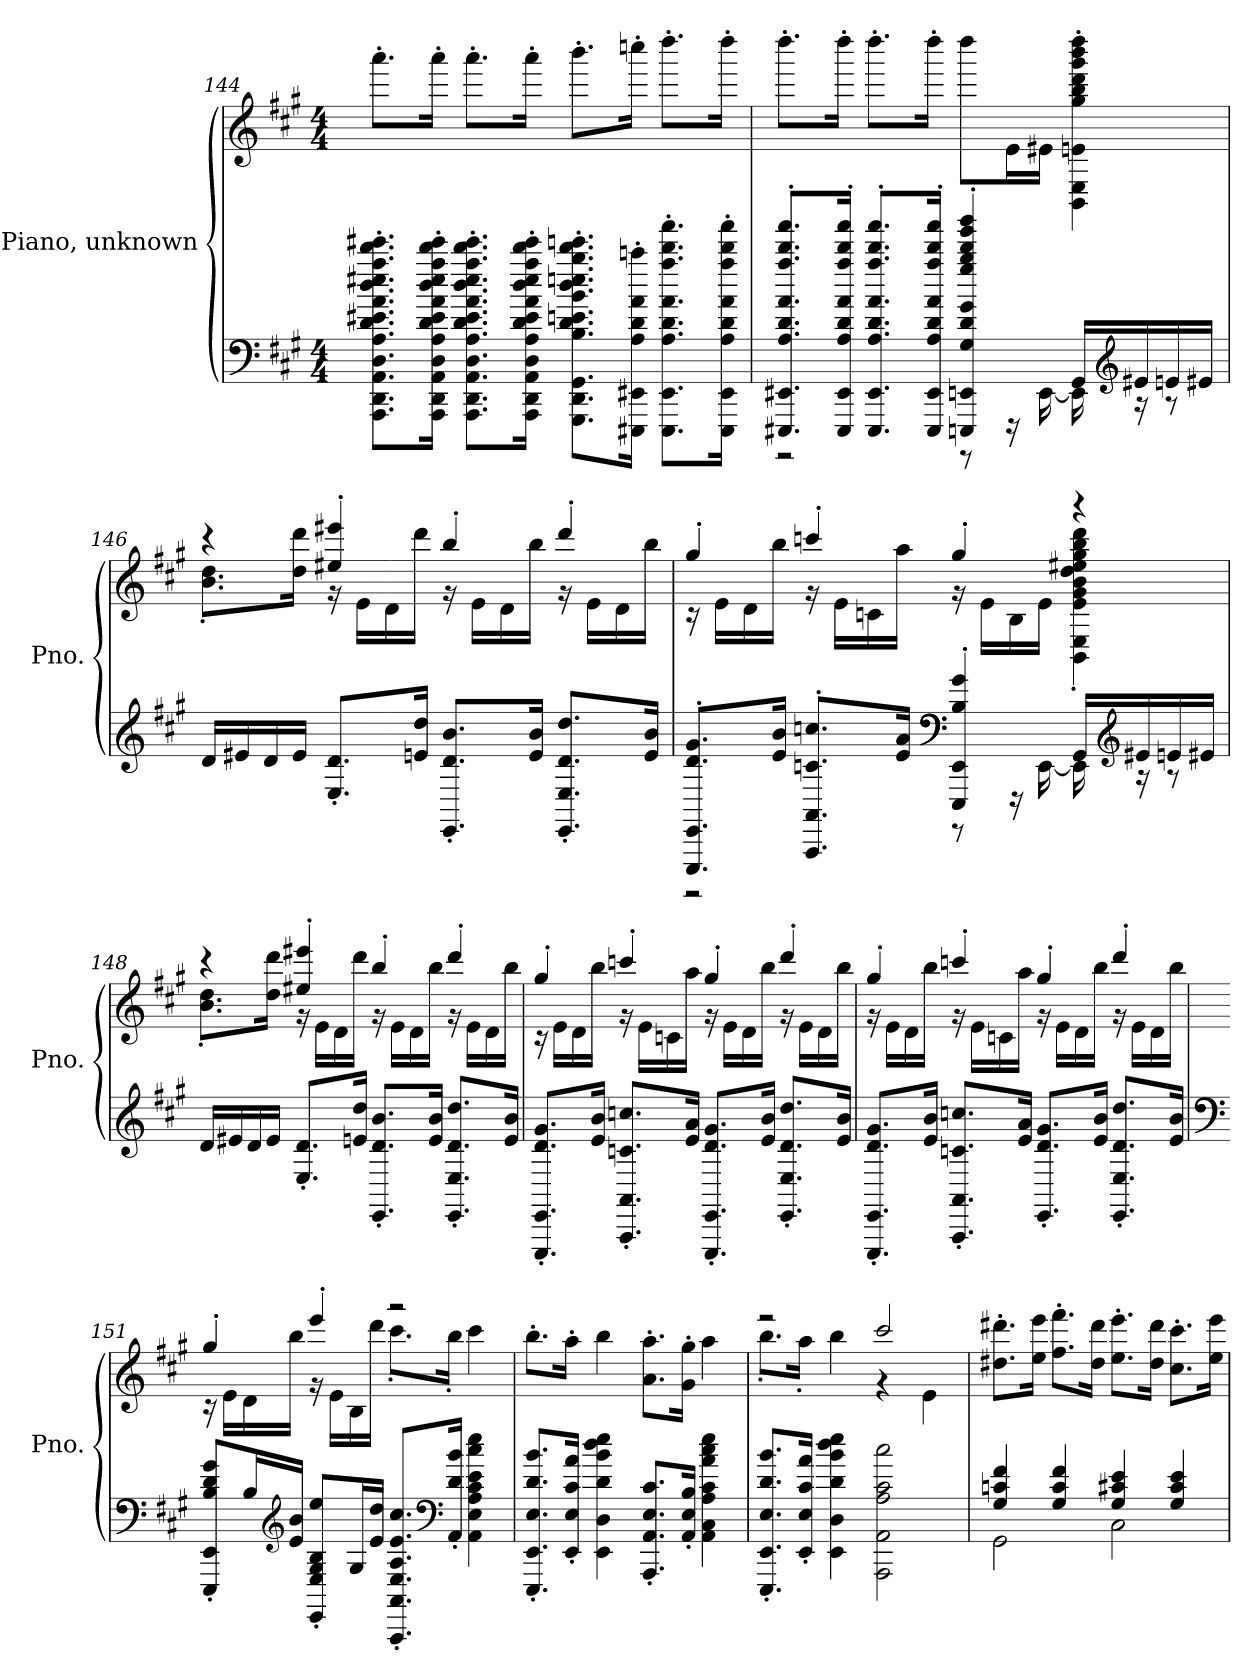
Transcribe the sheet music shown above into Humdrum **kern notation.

**kern	**kern
*part1	*part1
*staff2	*staff1
*I"Piano, unknown	*
*I'Pno.	*
*clefF4	*clefG2
*k[f#c#g#]	*k[f#c#g#]
*M4/4	*M4/4
=144	=144
8.AAA\' 8.DD\' 8.AA\' 8.D\' 8.A\' 8.d\' 8.e#X\' 8.a\' 8.dd\' 8.ee#X\' 8.aa\' 8.ddd\' 8.eee#X\'L	8.aaa'\L
16AAA\' 16DD\' 16AA\' 16D\' 16A\' 16d\' 16e#\' 16a\' 16dd\' 16ee#\' 16aa\' 16ddd\' 16eee#\'Jk	16aaa'\Jk
8.AAA\' 8.DD\' 8.AA\' 8.D\' 8.A\' 8.d\' 8.e#\' 8.a\' 8.dd\' 8.ee#\' 8.aa\' 8.ddd\' 8.eee#\'L	8.aaa'\L
16AAA\' 16DD\' 16AA\' 16D\' 16A\' 16d\' 16e#\' 16a\' 16dd\' 16ee#\' 16aa\' 16ddd\' 16eee#\'Jk	16aaa'\Jk
8.GGG#\' 8.DD\' 8.GG#\' 8.B\' 8.d\' 8.en\' 8.b\' 8.dd\' 8.een\' 8.bb\' 8.ddd\' 8.eeen\'L	8.bbb'\L
16EEE#X\' 16EE#X\' 16A\' 16d\' 16a\' 16cccn\'Jk	16ccccn'\Jk
8.EEE#\' 8.EE#\' 8.A\' 8.d\' 8.a\' 8.aa\' 8.ddd\' 8.aaa\'L	8.dddd'\L
16EEE#\' 16EE#\' 16A\' 16d\' 16a\' 16aa\' 16ddd\' 16aaa\'Jk	16dddd'\Jk
!!LO:LB:g=z
=145	=145
*^	*
8.EEE#X/' 8.EE#X/' 8.A/' 8.d/' 8.a/' 8.aa/' 8.ddd/' 8.aaa/'L	2r	8.dddd'\L
16EEE#/' 16EE#/' 16A/' 16d/' 16a/' 16aa/' 16ddd/' 16aaa/'Jk	.	16dddd'\Jk
8.EEE#/' 8.EE#/' 8.A/' 8.d/' 8.a/' 8.aa/' 8.ddd/' 8.aaa/'L	.	8.dddd'\L
16EEE#/' 16EE#/' 16A/' 16d/' 16a/' 16aa/' 16ddd/' 16aaa/'Jk	.	16dddd'\Jk
4EEEn/' 4EEn/' 4G#/' 4d/' 4g#/' 4gg#/' 4bb/' 4ddd/' 4ggg#/' 4bbb/'	8r	8dddd\L
.	16r	16e\L
.	[16EE\	16e#X\JJ
16GG#/LL	16EE\]	4BB\' 4E\' 4en\' 4gg#\' 4bb\' 4ddd\' 4ggg#\' 4bbb\' 4dddd\'
*clefG2	*	*
16e#X/	16r	.
16en/	8r	.
16e#X/JJ	.	.
*v	*v	*
=146	=146
*	*^
16d/LL	4r	8.b\' 8.dd\'L
16e#X/	.	.
16d/	.	.
16e#/JJ	.	16dd\ 16ddd\Jk
8.E/' 8.d/'L	4ee#X/' 4eee#X/'	16r
.	.	16e\LL
.	.	16d\
16en/ 16dd/Jk	.	16ddd\JJ
8.EE/' 8.d/' 8.b/'L	4bb'/	16r
.	.	16e\LL
.	.	16d\
16e/ 16b/Jk	.	16bb\JJ
8.EE/' 8.E/' 8.d/' 8.dd/'L	4ddd'/	16r
.	.	16e\LL
.	.	16d\
16e/ 16b/Jk	.	16bb\JJ
!!LO:PB:g=z	!!
=147	=147	=147
*^	*	*
8.EEE/' 8.EE/' 8.d/' 8.g#/'L	2r	4gg#'/	16r
.	.	.	16e\LL
.	.	.	16d\
16e/ 16b/Jk	.	.	16bb\JJ
8.AAA/' 8.AA/' 8.cn/' 8.ccn/'L	.	4cccn'/	16r
.	.	.	16e\LL
.	.	.	16cn\
16e/ 16a/Jk	.	.	16aa\JJ
*clefF4	*	*	*
4EEE/' 4EE/' 4B/' 4g#/'	8r	4gg#'/	16r
.	.	.	16e\LL
.	16r	.	16B\
.	[16EE\	.	16e\JJ
16GG#/LL	16EE\]	4r	4BB\' 4E\' 4e\' 4g#\' 4b\' 4dd\' 4ee#X\' 4gg#\' 4bb\' 4ddd\'
*clefG2	*	*	*
16e#X/	16r	.	.
16en/	8r	.	.
16e#X/JJ	.	.	.
*v	*v	*	*
=148	=148	=148
16d/LL	4r	8.b\' 8.dd\'L
16e#X/	.	.
16d/	.	.
16e#/JJ	.	16dd\ 16ddd\Jk
8.E/' 8.d/'L	4ee#X/' 4eee#X/'	16r
.	.	16e\LL
.	.	16d\
16en/ 16dd/Jk	.	16ddd\JJ
8.EE/' 8.d/' 8.b/'L	4bb'/	16r
.	.	16e\LL
.	.	16d\
16e/ 16b/Jk	.	16bb\JJ
8.EE/' 8.E/' 8.d/' 8.dd/'L	4ddd'/	16r
.	.	16e\LL
.	.	16d\
16e/ 16b/Jk	.	16bb\JJ
!!LO:LB:g=z	!!
=149	=149	=149
8.EEE/' 8.EE/' 8.d/' 8.g#/'L	4gg#'/	16r
.	.	16e\LL
.	.	16d\
16e/ 16b/Jk	.	16bb\JJ
8.AAA/' 8.AA/' 8.cn/' 8.ccn/'L	4cccn'/	16r
.	.	16e\LL
.	.	16cn\
16e/ 16a/Jk	.	16aa\JJ
8.EEE/' 8.EE/' 8.d/' 8.g#/'L	4gg#'/	16r
.	.	16e\LL
.	.	16d\
16e/ 16b/Jk	.	16bb\JJ
8.EE/' 8.E/' 8.d/' 8.dd/'L	4ddd'/	16r
.	.	16e\LL
.	.	16d\
16e/ 16b/Jk	.	16bb\JJ
=150	=150	=150
8.EEE/' 8.EE/' 8.d/' 8.g#/'L	4gg#'/	16r
.	.	16e\LL
.	.	16d\
16e/ 16b/Jk	.	16bb\JJ
8.AAA/' 8.AA/' 8.cn/' 8.ccn/'L	4cccn'/	16r
.	.	16e\LL
.	.	16cn\
16e/ 16a/Jk	.	16aa\JJ
8.EE/' 8.d/' 8.g#/'L	4gg#'/	16r
.	.	16e\LL
.	.	16d\
16e/ 16b/Jk	.	16bb\JJ
8.EE/' 8.E/' 8.d/' 8.dd/'L	4ddd'/	16r
.	.	16e\LL
.	.	16d\
16e/ 16b/Jk	.	16bb\JJ
!!LO:LB:g=z	!!
=151	=151	=151
*clefF4	*	*
8EEE/' 8EE/' 8B/' 8d/' 8g#/'L	4gg#'/	16r
.	.	16e\LL
16B/L	.	16d\
*clefG2	*	*
16e/ 16b/JJ	.	16bb\JJ
8EE/' 8E/' 8G#/' 8B/' 8ee/'L	4eee'/	16r
.	.	16e\LL
16G#/L	.	16B\
16e/ 16dd/JJ	.	16ddd\JJ
8.AAA/' 8.AA/' 8.E/' 8.A/' 8.e/' 8.cc#/'L	2r	8.ccc#'\L
*clefF4	*	*
16AA/' 16d/' 16b/'Jk	.	16bb'\Jk
4AA\ 4E\ 4A\ 4c#\ 4e\ 4cc#\ 4ee\	.	4ccc#\
*	*v	*v
=152	=152
8.EEE/' 8.EE/' 8.E/' 8.d/' 8.b/'L	8.bb'\L
16EE/' 16E/' 16c#/' 16a/'Jk	16aa'\Jk
4EE\ 4D\ 4d\ 4b\ 4dd\ 4ee\	4bb\
8.AAA/' 8.AA/' 8.E/' 8.c#/'L	8.a\' 8.aa\'L
16AA/' 16E/' 16B/'Jk	16g#\' 16gg#\'Jk
4AA\ 4C#\ 4A\ 4c#\ 4a\ 4cc#\ 4ee\	4aa\
=153	=153
*	*^
8.EEE/' 8.EE/' 8.E/' 8.d/' 8.b/'L	2r	8.bb'\L
16EE/' 16E/' 16c#/' 16a/'Jk	.	16aa'\Jk
4EE\ 4D\ 4d\ 4b\ 4dd\ 4ee\	.	4bb\
2AAA\ 2AA\ 2A\ 2c#\ 2cc#\	2ccc#/	4r
.	.	4e\
*	*v	*v
!!LO:LB:g=z
=154	=154
*^	*
4G#/ 4cn/ 4f#/	2GG#\	8.dd#X\' 8.ddd#X\'L
.	.	16ee\ 16eee\Jk
4G#/ 4c/ 4f#/	.	8.ff#\' 8.fff#\'L
.	.	16dd#\ 16ddd#\Jk
4G#/ 4c#X/ 4e/	2C#\	8.ee\' 8.eee\'L
.	.	16dd#\ 16ddd#\Jk
4G#/ 4c#/ 4e/	.	8.cc#\' 8.ccc#\'L
.	.	16ee\ 16eee\Jk
*v	*v	*
=	=
*-	*-
